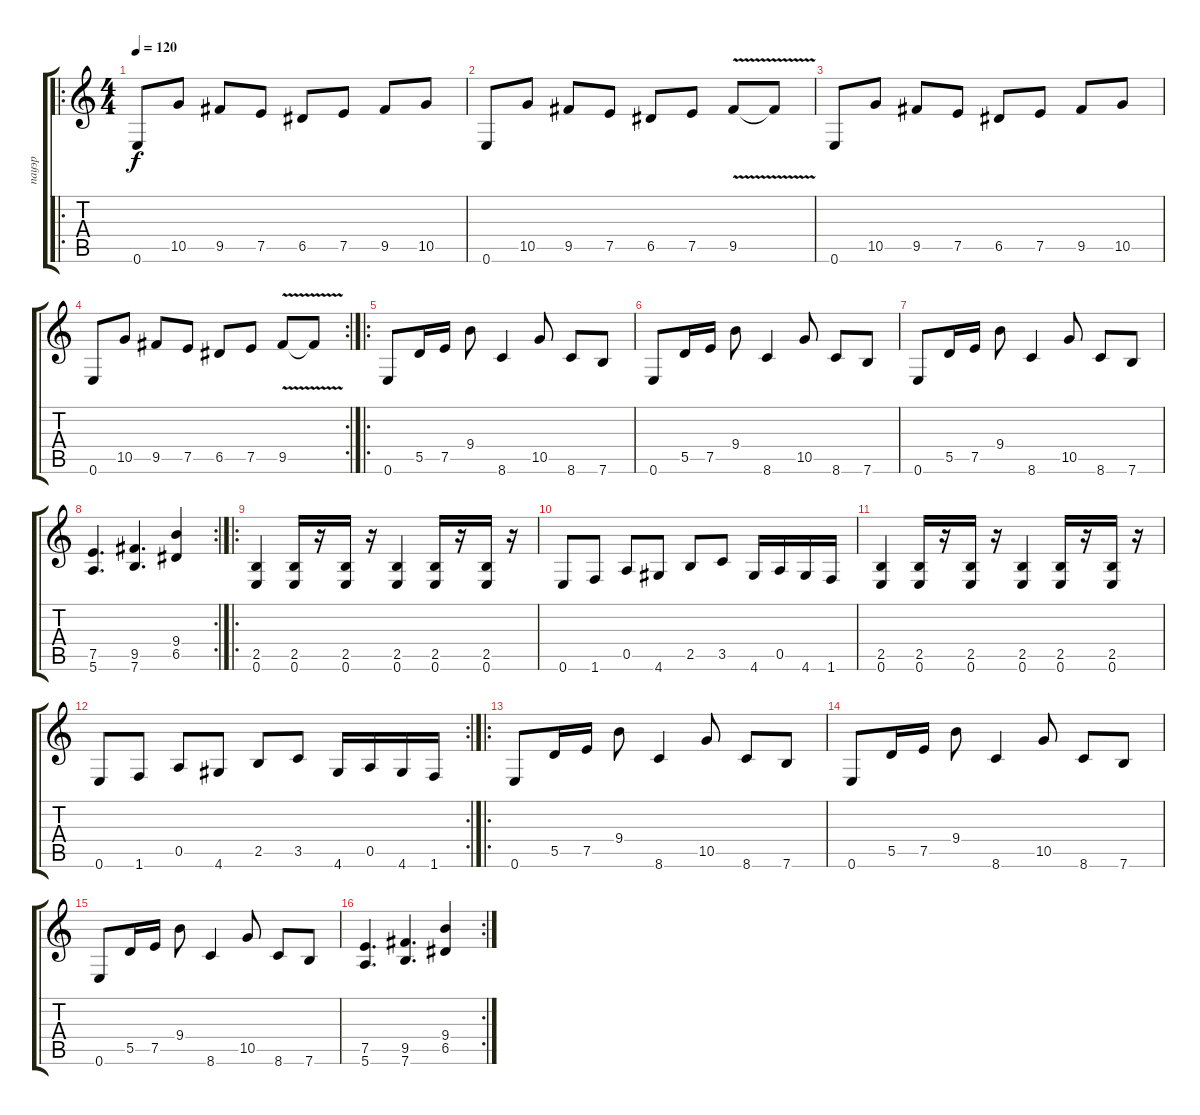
\track ("пауэр" "пауэр") {instrument distortionguitar}
\staff {score tabs}
\tuning (E4 B3 G3 D3 A2 E2) {hide}
\ro
\ts (4 4)
\tempo 120
\clef g2
\ks c
0.6.8{dy f} 10.5.8 9.5.8 7.5.8 6.5.8 7.5.8 9.5.8 10.5.8 |
0.6.8 10.5.8 9.5.8 7.5.8 6.5.8 7.5.8 9.5{v}.8 9.5{t}.8 |
0.6.8 10.5.8 9.5.8 7.5.8 6.5.8 7.5.8 9.5.8 10.5.8 |
\rc 2
0.6.8 10.5.8 9.5.8 7.5.8 6.5.8 7.5.8 9.5{v}.8 9.5{t}.8 |
\ro
0.6.8 5.5.16 7.5.16 9.4.8 8.6.4 10.5.8 8.6.8 7.6.8 |
0.6.8 5.5.16 7.5.16 9.4.8 8.6.4 10.5.8 8.6.8 7.6.8 |
0.6.8 5.5.16 7.5.16 9.4.8 8.6.4 10.5.8 8.6.8 7.6.8 |
\rc 2
(7.5 5.6).4{d} (9.5 7.6).4{d} (9.4 6.5).4 |
\ro
(2.5 0.6).4 (2.5 0.6).16 r.16 (2.5 0.6).16 r.16 (2.5 0.6).4 (2.5 0.6).16 r.16 (2.5 0.6).16 r.16 |
0.6.8 1.6.8 0.5.8 4.6.8 2.5.8 3.5.8 4.6.16 0.5.16 4.6.16 1.6.16 |
(2.5 0.6).4 (2.5 0.6).16 r.16 (2.5 0.6).16 r.16 (2.5 0.6).4 (2.5 0.6).16 r.16 (2.5 0.6).16 r.16 |
\rc 2
0.6.8 1.6.8 0.5.8 4.6.8 2.5.8 3.5.8 4.6.16 0.5.16 4.6.16 1.6.16 |
\ro
0.6.8 5.5.16 7.5.16 9.4.8 8.6.4 10.5.8 8.6.8 7.6.8 |
0.6.8 5.5.16 7.5.16 9.4.8 8.6.4 10.5.8 8.6.8 7.6.8 |
0.6.8 5.5.16 7.5.16 9.4.8 8.6.4 10.5.8 8.6.8 7.6.8 |
\rc 2
(7.5 5.6).4{d} (9.5 7.6).4{d} (9.4 6.5).4
